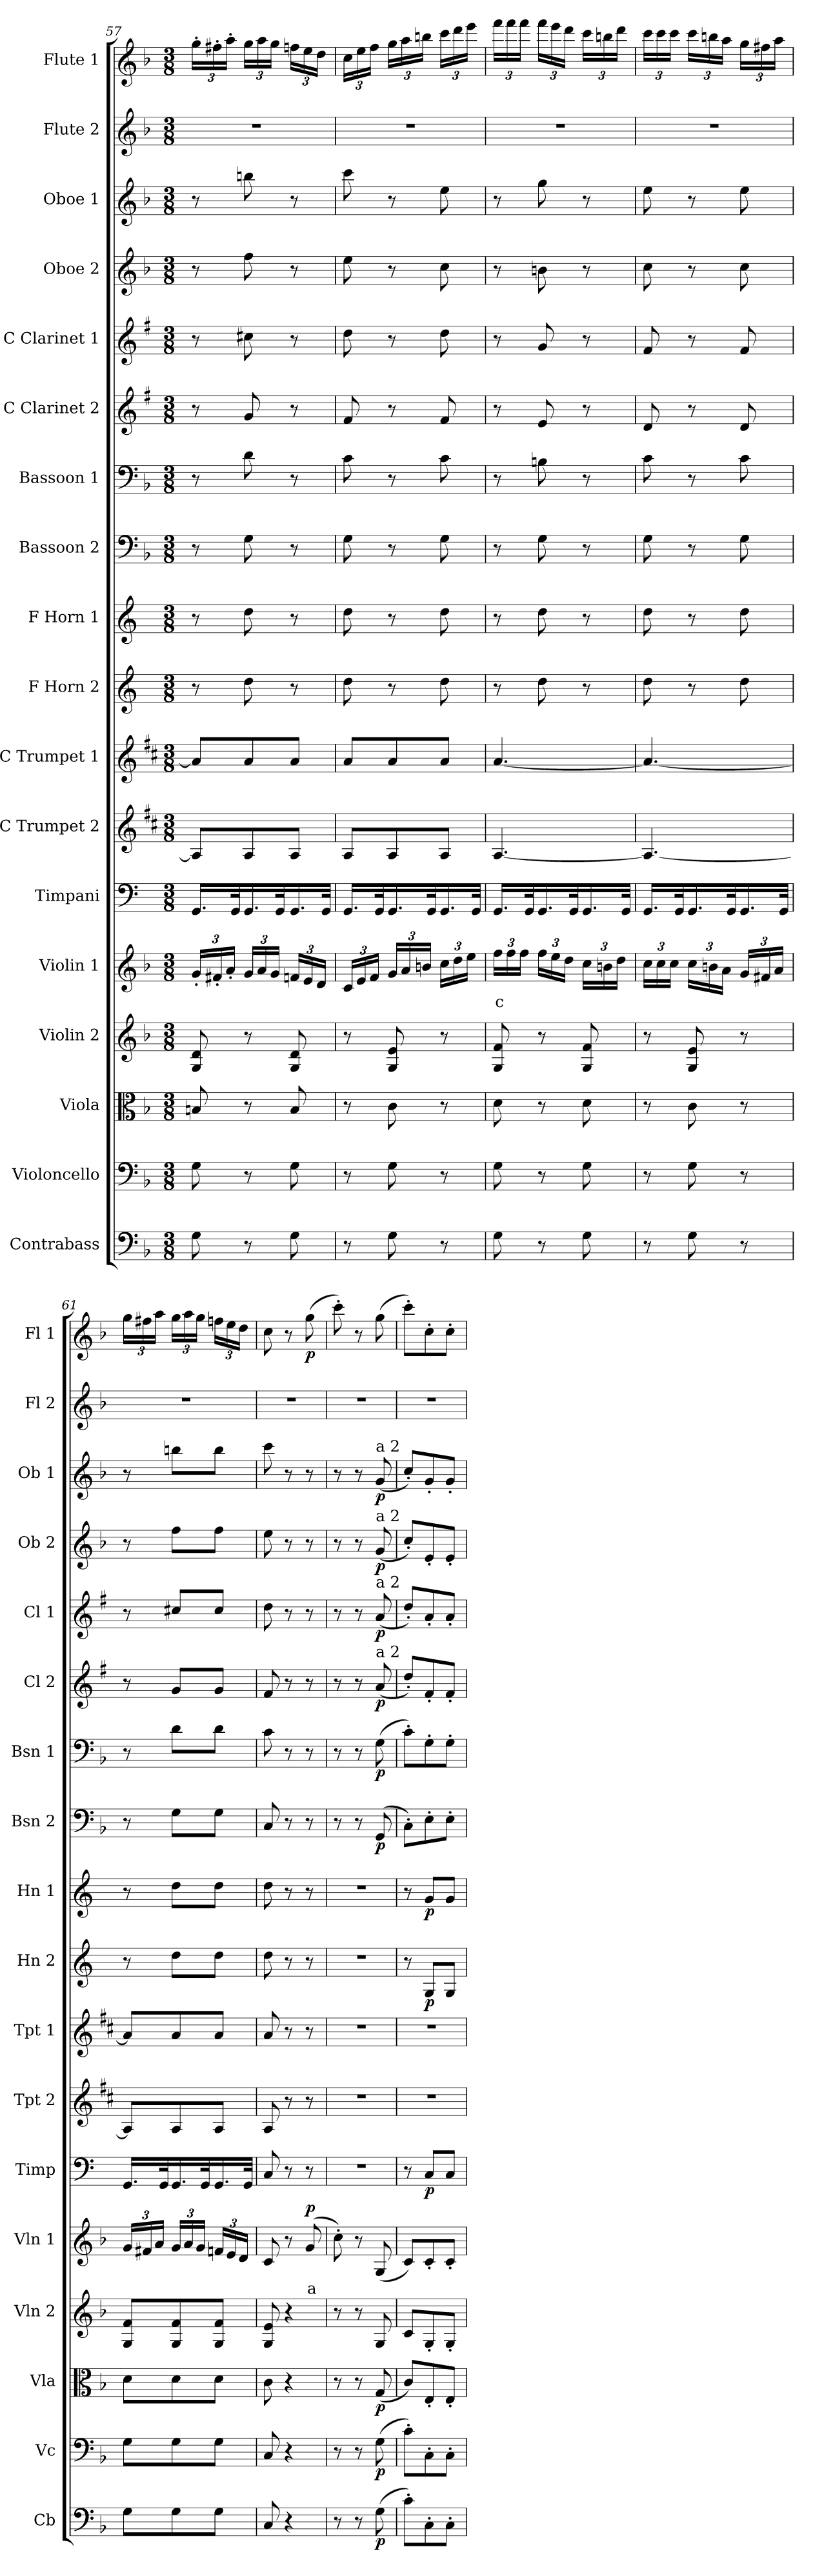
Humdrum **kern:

**kern	**dynam	**kern	**dynam	**kern	**dynam	**kern	**kern	**text	**dynam	**kern	**dynam	**kern	**kern	**kern	**dynam	**kern	**dynam	**kern	**dynam	**kern	**dynam	**kern	**dynam	**kern	**dynam	**kern	**dynam	**kern	**dynam	**kern	**kern	**dynam
*part18	*part18	*part17	*part17	*part16	*part16	*part15	*part14	*part14	*part14	*part13	*part13	*part12	*part11	*part10	*part10	*part9	*part9	*part8	*part8	*part7	*part7	*part6	*part6	*part5	*part5	*part4	*part4	*part3	*part3	*part2	*part1	*part1
*staff18	*staff18	*staff17	*staff17	*staff16	*staff16	*staff15	*staff14	*staff14	*staff14	*staff13	*staff13	*staff12	*staff11	*staff10	*staff10	*staff9	*staff9	*staff8	*staff8	*staff7	*staff7	*staff6	*staff6	*staff5	*staff5	*staff4	*staff4	*staff3	*staff3	*staff2	*staff1	*staff1
*I"Contrabass	*	*I"Violoncello	*	*I"Viola	*	*I"Violin 2	*I"Violin 1	*	*	*I"Timpani	*	*I"C Trumpet 2	*I"C Trumpet 1	*I"F Horn 2	*	*I"F Horn 1	*	*I"Bassoon 2	*	*I"Bassoon 1	*	*I"C Clarinet 2	*	*I"C Clarinet 1	*	*I"Oboe 2	*	*I"Oboe 1	*	*I"Flute 2	*I"Flute 1	*
*I'Cb	*	*I'Vc	*	*I'Vla	*	*I'Vln 2	*I'Vln 1	*	*	*I'Timp	*	*I'Tpt 2	*I'Tpt 1	*I'Hn 2	*	*I'Hn 1	*	*I'Bsn 2	*	*I'Bsn 1	*	*I'Cl 2	*	*I'Cl 1	*	*I'Ob 2	*	*I'Ob 1	*	*I'Fl 2	*I'Fl 1	*
!!LO:PB:g=z
*clefF4	*	*clefF4	*	*clefC3	*	*clefG2	*clefG2	*	*	*clefF4	*	*clefG2	*clefG2	*clefG2	*	*clefG2	*	*clefF4	*	*clefF4	*	*clefG2	*	*clefG2	*	*clefG2	*	*clefG2	*	*clefG2	*clefG2	*
*ITrd7c12	*	*	*	*	*	*	*	*	*	*	*	*ITrd1c2	*ITrd1c2	*ITrd4c7	*	*ITrd4c7	*	*	*	*	*	*ITrd1c2	*	*ITrd1c2	*	*	*	*	*	*	*	*
*k[b-]	*	*k[b-]	*	*k[b-]	*	*k[b-]	*k[b-]	*	*	*k[]	*	*k[]	*k[]	*k[b-]	*	*k[b-]	*	*k[b-]	*	*k[b-]	*	*k[b-]	*	*k[b-]	*	*k[b-]	*	*k[b-]	*	*k[b-]	*k[b-]	*
*F:	*	*F:	*	*F:	*	*F:	*F:	*	*	*	*	*	*	*	*	*	*	*F:	*	*F:	*	*F:	*	*F:	*	*F:	*	*F:	*	*F:	*F:	*
*M3/8	*	*M3/8	*	*M3/8	*	*M3/8	*M3/8	*	*	*M3/8	*	*M3/8	*M3/8	*M3/8	*	*M3/8	*	*M3/8	*	*M3/8	*	*M3/8	*	*M3/8	*	*M3/8	*	*M3/8	*	*M3/8	*M3/8	*
*	*	*	*	*	*	*	*Xbrackettup	*	*	*	*	*	*	*	*	*	*	*	*	*	*	*	*	*	*	*	*	*	*	*	*Xbrackettup	*
=57	=57	=57	=57	=57	=57	=57	=57	=57	=57	=57	=57	=57	=57	=57	=57	=57	=57	=57	=57	=57	=57	=57	=57	=57	=57	=57	=57	=57	=57	=57	=57	=57
8GG\	.	8G\	.	8Bn/	.	8G/ 8d/	24g'/LL	.	.	16.GG/LL	.	8G/L]	8g/L]	8r	.	8r	.	8r	.	8r	.	8r	.	8r	.	8r	.	8r	.	4.r	24gg'\LL	.
.	.	.	.	.	.	.	24f#X'/	.	.	.	.	.	.	.	.	.	.	.	.	.	.	.	.	.	.	.	.	.	.	.	24ff#X'\	.
.	.	.	.	.	.	.	24a'/JJ	.	.	.	.	.	.	.	.	.	.	.	.	.	.	.	.	.	.	.	.	.	.	.	24aa'\JJ	.
.	.	.	.	.	.	.	.	.	.	32GG/K	.	.	.	.	.	.	.	.	.	.	.	.	.	.	.	.	.	.	.	.	.	.
8r	.	8r	.	8r	.	8r	24g/LL	.	.	16.GG/	.	8G/	8g/	8g\	.	8g\	.	8G\	.	8d\	.	8f/	.	8bn\	.	8ff\	.	8bbn\	.	.	24gg\LL	.
.	.	.	.	.	.	.	24a/	.	.	.	.	.	.	.	.	.	.	.	.	.	.	.	.	.	.	.	.	.	.	.	24aa\	.
.	.	.	.	.	.	.	24g/JJ	.	.	.	.	.	.	.	.	.	.	.	.	.	.	.	.	.	.	.	.	.	.	.	24gg\JJ	.
.	.	.	.	.	.	.	.	.	.	32GG/K	.	.	.	.	.	.	.	.	.	.	.	.	.	.	.	.	.	.	.	.	.	.
8GG\	.	8G\	.	8B/	.	8G/ 8d/	24fn/LL	.	.	16.GG/	.	8G/J	8g/J	8r	.	8r	.	8r	.	8r	.	8r	.	8r	.	8r	.	8r	.	.	24ffn\LL	.
.	.	.	.	.	.	.	24e/	.	.	.	.	.	.	.	.	.	.	.	.	.	.	.	.	.	.	.	.	.	.	.	24ee\	.
.	.	.	.	.	.	.	24d/JJ	.	.	.	.	.	.	.	.	.	.	.	.	.	.	.	.	.	.	.	.	.	.	.	24dd\JJ	.
.	.	.	.	.	.	.	.	.	.	32GG/JJk	.	.	.	.	.	.	.	.	.	.	.	.	.	.	.	.	.	.	.	.	.	.
=58	=58	=58	=58	=58	=58	=58	=58	=58	=58	=58	=58	=58	=58	=58	=58	=58	=58	=58	=58	=58	=58	=58	=58	=58	=58	=58	=58	=58	=58	=58	=58	=58
8r	.	8r	.	8r	.	8r	24c/LL	.	.	16.GG/LL	.	8G/L	8g/L	8g\	.	8g\	.	8G\	.	8c\	.	8e/	.	8cc\	.	8ee\	.	8ccc\	.	4.r	24cc\LL	.
.	.	.	.	.	.	.	24e/	.	.	.	.	.	.	.	.	.	.	.	.	.	.	.	.	.	.	.	.	.	.	.	24ee\	.
.	.	.	.	.	.	.	24f/JJ	.	.	.	.	.	.	.	.	.	.	.	.	.	.	.	.	.	.	.	.	.	.	.	24ff\JJ	.
.	.	.	.	.	.	.	.	.	.	32GG/K	.	.	.	.	.	.	.	.	.	.	.	.	.	.	.	.	.	.	.	.	.	.
8GG\	.	8G\	.	8c\	.	8G/ 8e/	24g/LL	.	.	16.GG/	.	8G/	8g/	8r	.	8r	.	8r	.	8r	.	8r	.	8r	.	8r	.	8r	.	.	24gg\LL	.
.	.	.	.	.	.	.	24a/	.	.	.	.	.	.	.	.	.	.	.	.	.	.	.	.	.	.	.	.	.	.	.	24aa\	.
.	.	.	.	.	.	.	24bn/JJ	.	.	.	.	.	.	.	.	.	.	.	.	.	.	.	.	.	.	.	.	.	.	.	24bbn\JJ	.
.	.	.	.	.	.	.	.	.	.	32GG/K	.	.	.	.	.	.	.	.	.	.	.	.	.	.	.	.	.	.	.	.	.	.
8r	.	8r	.	8r	.	8r	24cc\LL	.	.	16.GG/	.	8G/J	8g/J	8g\	.	8g\	.	8G\	.	8c\	.	8e/	.	8cc\	.	8cc\	.	8ee\	.	.	24ccc\LL	.
.	.	.	.	.	.	.	24dd\	.	.	.	.	.	.	.	.	.	.	.	.	.	.	.	.	.	.	.	.	.	.	.	24ddd\	.
.	.	.	.	.	.	.	24ee\JJ	.	.	.	.	.	.	.	.	.	.	.	.	.	.	.	.	.	.	.	.	.	.	.	24eee\JJ	.
.	.	.	.	.	.	.	.	.	.	32GG/JJk	.	.	.	.	.	.	.	.	.	.	.	.	.	.	.	.	.	.	.	.	.	.
=59	=59	=59	=59	=59	=59	=59	=59	=59	=59	=59	=59	=59	=59	=59	=59	=59	=59	=59	=59	=59	=59	=59	=59	=59	=59	=59	=59	=59	=59	=59	=59	=59
!	!	!	!	!	!	!	!	!LO:LY:b:color=#FF0000	!	!	!	!	!	!	!	!	!	!	!	!	!	!	!	!	!	!	!	!	!	!	!	!
8GG\	.	8G\	.	8d\	.	8G/ 8f/	24ff\LL	c	.	16.GG/LL	.	[4.G/	[4.g/	8r	.	8r	.	8r	.	8r	.	8r	.	8r	.	8r	.	8r	.	4.r	24fff\LL	.
.	.	.	.	.	.	.	24ff\	.	.	.	.	.	.	.	.	.	.	.	.	.	.	.	.	.	.	.	.	.	.	.	24fff\	.
.	.	.	.	.	.	.	24ff\JJ	.	.	.	.	.	.	.	.	.	.	.	.	.	.	.	.	.	.	.	.	.	.	.	24fff\JJ	.
.	.	.	.	.	.	.	.	.	.	32GG/K	.	.	.	.	.	.	.	.	.	.	.	.	.	.	.	.	.	.	.	.	.	.
8r	.	8r	.	8r	.	8r	24ff\LL	.	.	16.GG/	.	.	.	8g\	.	8g\	.	8G\	.	8Bn\	.	8d/	.	8f/	.	8bn\	.	8gg\	.	.	24fff\LL	.
.	.	.	.	.	.	.	24ee\	.	.	.	.	.	.	.	.	.	.	.	.	.	.	.	.	.	.	.	.	.	.	.	24eee\	.
.	.	.	.	.	.	.	24dd\JJ	.	.	.	.	.	.	.	.	.	.	.	.	.	.	.	.	.	.	.	.	.	.	.	24ddd\JJ	.
.	.	.	.	.	.	.	.	.	.	32GG/K	.	.	.	.	.	.	.	.	.	.	.	.	.	.	.	.	.	.	.	.	.	.
8GG\	.	8G\	.	8d\	.	8G/ 8f/	24cc\LL	.	.	16.GG/	.	.	.	8r	.	8r	.	8r	.	8r	.	8r	.	8r	.	8r	.	8r	.	.	24ccc\LL	.
.	.	.	.	.	.	.	24bn\	.	.	.	.	.	.	.	.	.	.	.	.	.	.	.	.	.	.	.	.	.	.	.	24bbn\	.
.	.	.	.	.	.	.	24dd\JJ	.	.	.	.	.	.	.	.	.	.	.	.	.	.	.	.	.	.	.	.	.	.	.	24ddd\JJ	.
.	.	.	.	.	.	.	.	.	.	32GG/JJk	.	.	.	.	.	.	.	.	.	.	.	.	.	.	.	.	.	.	.	.	.	.
=60	=60	=60	=60	=60	=60	=60	=60	=60	=60	=60	=60	=60	=60	=60	=60	=60	=60	=60	=60	=60	=60	=60	=60	=60	=60	=60	=60	=60	=60	=60	=60	=60
8r	.	8r	.	8r	.	8r	24cc\LL	.	.	16.GG/LL	.	4.G/_	4.g/_	8g\	.	8g\	.	8G\	.	8c\	.	8c/	.	8e/	.	8cc\	.	8ee\	.	4.r	24ccc\LL	.
.	.	.	.	.	.	.	24cc\	.	.	.	.	.	.	.	.	.	.	.	.	.	.	.	.	.	.	.	.	.	.	.	24ccc\	.
.	.	.	.	.	.	.	24cc\JJ	.	.	.	.	.	.	.	.	.	.	.	.	.	.	.	.	.	.	.	.	.	.	.	24ccc\JJ	.
.	.	.	.	.	.	.	.	.	.	32GG/K	.	.	.	.	.	.	.	.	.	.	.	.	.	.	.	.	.	.	.	.	.	.
8GG\	.	8G\	.	8c\	.	8G/ 8e/	24cc\LL	.	.	16.GG/	.	.	.	8r	.	8r	.	8r	.	8r	.	8r	.	8r	.	8r	.	8r	.	.	24ccc\LL	.
.	.	.	.	.	.	.	24bn\	.	.	.	.	.	.	.	.	.	.	.	.	.	.	.	.	.	.	.	.	.	.	.	24bbn\	.
.	.	.	.	.	.	.	24a\JJ	.	.	.	.	.	.	.	.	.	.	.	.	.	.	.	.	.	.	.	.	.	.	.	24aa\JJ	.
.	.	.	.	.	.	.	.	.	.	32GG/K	.	.	.	.	.	.	.	.	.	.	.	.	.	.	.	.	.	.	.	.	.	.
8r	.	8r	.	8r	.	8r	24g/LL	.	.	16.GG/	.	.	.	8g\	.	8g\	.	8G\	.	8c\	.	8c/	.	8e/	.	8cc\	.	8ee\	.	.	24gg\LL	.
.	.	.	.	.	.	.	24f#X/	.	.	.	.	.	.	.	.	.	.	.	.	.	.	.	.	.	.	.	.	.	.	.	24ff#X\	.
.	.	.	.	.	.	.	24a/JJ	.	.	.	.	.	.	.	.	.	.	.	.	.	.	.	.	.	.	.	.	.	.	.	24aa\JJ	.
.	.	.	.	.	.	.	.	.	.	32GG/JJk	.	.	.	.	.	.	.	.	.	.	.	.	.	.	.	.	.	.	.	.	.	.
=61	=61	=61	=61	=61	=61	=61	=61	=61	=61	=61	=61	=61	=61	=61	=61	=61	=61	=61	=61	=61	=61	=61	=61	=61	=61	=61	=61	=61	=61	=61	=61	=61
8GG\L	.	8G\L	.	8d\L	.	8G/ 8f/L	24g/LL	.	.	16.GG/LL	.	8G/L]	8g/L]	8r	.	8r	.	8r	.	8r	.	8r	.	8r	.	8r	.	8r	.	4.r	24gg\LL	.
.	.	.	.	.	.	.	24f#X/	.	.	.	.	.	.	.	.	.	.	.	.	.	.	.	.	.	.	.	.	.	.	.	24ff#X\	.
.	.	.	.	.	.	.	24a/JJ	.	.	.	.	.	.	.	.	.	.	.	.	.	.	.	.	.	.	.	.	.	.	.	24aa\JJ	.
.	.	.	.	.	.	.	.	.	.	32GG/K	.	.	.	.	.	.	.	.	.	.	.	.	.	.	.	.	.	.	.	.	.	.
8GG\	.	8G\	.	8d\	.	8G/ 8f/	24g/LL	.	.	16.GG/	.	8G/	8g/	8g\L	.	8g\L	.	8G\L	.	8d\L	.	8f/L	.	8bn/L	.	8ff\L	.	8bbn\L	.	.	24gg\LL	.
.	.	.	.	.	.	.	24a/	.	.	.	.	.	.	.	.	.	.	.	.	.	.	.	.	.	.	.	.	.	.	.	24aa\	.
.	.	.	.	.	.	.	24g/JJ	.	.	.	.	.	.	.	.	.	.	.	.	.	.	.	.	.	.	.	.	.	.	.	24gg\JJ	.
.	.	.	.	.	.	.	.	.	.	32GG/K	.	.	.	.	.	.	.	.	.	.	.	.	.	.	.	.	.	.	.	.	.	.
8GG\J	.	8G\J	.	8d\J	.	8G/ 8f/J	24fn/LL	.	.	16.GG/	.	8G/J	8g/J	8g\J	.	8g\J	.	8G\J	.	8d\J	.	8f/J	.	8b/J	.	8ff\J	.	8bb\J	.	.	24ffn\LL	.
.	.	.	.	.	.	.	24e/	.	.	.	.	.	.	.	.	.	.	.	.	.	.	.	.	.	.	.	.	.	.	.	24ee\	.
.	.	.	.	.	.	.	24d/JJ	.	.	.	.	.	.	.	.	.	.	.	.	.	.	.	.	.	.	.	.	.	.	.	24dd\JJ	.
.	.	.	.	.	.	.	.	.	.	32GG/JJk	.	.	.	.	.	.	.	.	.	.	.	.	.	.	.	.	.	.	.	.	.	.
=62	=62	=62	=62	=62	=62	=62	=62	=62	=62	=62	=62	=62	=62	=62	=62	=62	=62	=62	=62	=62	=62	=62	=62	=62	=62	=62	=62	=62	=62	=62	=62	=62
8CC/	.	8C/	.	8c\	.	8G/ 8e/	8c/	.	.	8C/	.	8G/	8g/	8g\	.	8g\	.	8C/	.	8c\	.	8e/	.	8cc\	.	8ee\	.	8ccc\	.	4.r	8cc\	.
4r	.	4r	.	4r	.	4r	8r	.	.	8r	.	8r	8r	8r	.	8r	.	8r	.	8r	.	8r	.	8r	.	8r	.	8r	.	.	8r	.
!	!	!	!	!	!	!	!	!LO:LY:b:color=#FF0000	!LO:DY:b	!	!	!	!	!	!	!	!	!	!	!	!	!	!	!	!	!	!	!	!	!	!	!LO:DY:b
.	.	.	.	.	.	.	(8g/	a	p	8r	.	8r	8r	8r	.	8r	.	8r	.	8r	.	8r	.	8r	.	8r	.	8r	.	.	(8gg\	p
=63	=63	=63	=63	=63	=63	=63	=63	=63	=63	=63	=63	=63	=63	=63	=63	=63	=63	=63	=63	=63	=63	=63	=63	=63	=63	=63	=63	=63	=63	=63	=63	=63
8r	.	8r	.	8r	.	8r	8cc'\)	.	.	4.r	.	4.r	4.r	4.r	.	4.r	.	8r	.	8r	.	8r	.	8r	.	8r	.	8r	.	4.r	8ccc'\)	.
8r	.	8r	.	8r	.	8r	8r	.	.	.	.	.	.	.	.	.	.	8r	.	8r	.	8r	.	8r	.	8r	.	8r	.	.	8r	.
!	!	!	!	!	!	!	!	!	!	!	!	!	!	!	!	!	!	!	!	!	!	!	!	!	!	!	!	!LO:TX:a:t=a 2	!	!	!	!
!	!	!	!	!	!	!	!	!	!	!	!	!	!	!	!	!	!	!	!	!	!	!	!	!	!	!LO:TX:a:t=a 2	!	!	!	!	!	!
!	!	!	!	!	!	!	!	!	!	!	!	!	!	!	!	!	!	!	!	!	!	!	!	!LO:TX:a:t=a 2	!	!	!	!	!	!	!	!
!	!	!	!	!	!	!	!	!	!	!	!	!	!	!	!	!	!	!	!	!	!	!LO:TX:a:t=a 2	!	!	!	!	!	!	!	!	!	!
!	!LO:DY:b	!	!LO:DY:b	!	!LO:DY:b	!	!	!	!	!	!	!	!	!	!	!	!	!	!LO:DY:b	!	!LO:DY:b	!	!LO:DY:b	!	!LO:DY:b	!	!LO:DY:b	!	!LO:DY:b	!	!	!
(8GG\	p	(8G\	p	(8G/	p	8G/	(8G/	.	.	.	.	.	.	.	.	.	.	(8GG/	p	(8G\	p	(8g/	p	(8g/	p	(8g/	p	(8g/	p	.	(8gg\	.
=64	=64	=64	=64	=64	=64	=64	=64	=64	=64	=64	=64	=64	=64	=64	=64	=64	=64	=64	=64	=64	=64	=64	=64	=64	=64	=64	=64	=64	=64	=64	=64	=64
8C'\L)	.	8c'\L)	.	8c/L)	.	8c/L	8c/L)	.	.	8r	.	4.r	4.r	8r	.	8r	.	8C'\L)	.	8c'\L)	.	8cc'/L)	.	8cc'/L)	.	8cc'/L)	.	8cc'/L)	.	4.r	8ccc'\L)	.
!	!	!	!	!	!	!	!	!	!	!	!LO:DY:b	!	!	!	!LO:DY:b	!	!LO:DY:b	!	!	!	!	!	!	!	!	!	!	!	!	!	!	!
8CC'\	.	8C'\	.	8E'/	.	8G'/	8c'/	.	.	8C/L	p	.	.	8C/L	p	8c/L	p	8E'\	.	8G'\	.	8e'/	.	8g'/	.	8e'/	.	8g'/	.	.	8cc'\	.
8CC'\J	.	8C'\J	.	8E'/J	.	8G'/J	8c'/J	.	.	8C/J	.	.	.	8C/J	.	8c/J	.	8E'\J	.	8G'\J	.	8e'/J	.	8g'/J	.	8e'/J	.	8g'/J	.	.	8cc'\J	.
=	=	=	=	=	=	=	=	=	=	=	=	=	=	=	=	=	=	=	=	=	=	=	=	=	=	=	=	=	=	=	=	=
*-	*-	*-	*-	*-	*-	*-	*-	*-	*-	*-	*-	*-	*-	*-	*-	*-	*-	*-	*-	*-	*-	*-	*-	*-	*-	*-	*-	*-	*-	*-	*-	*-
